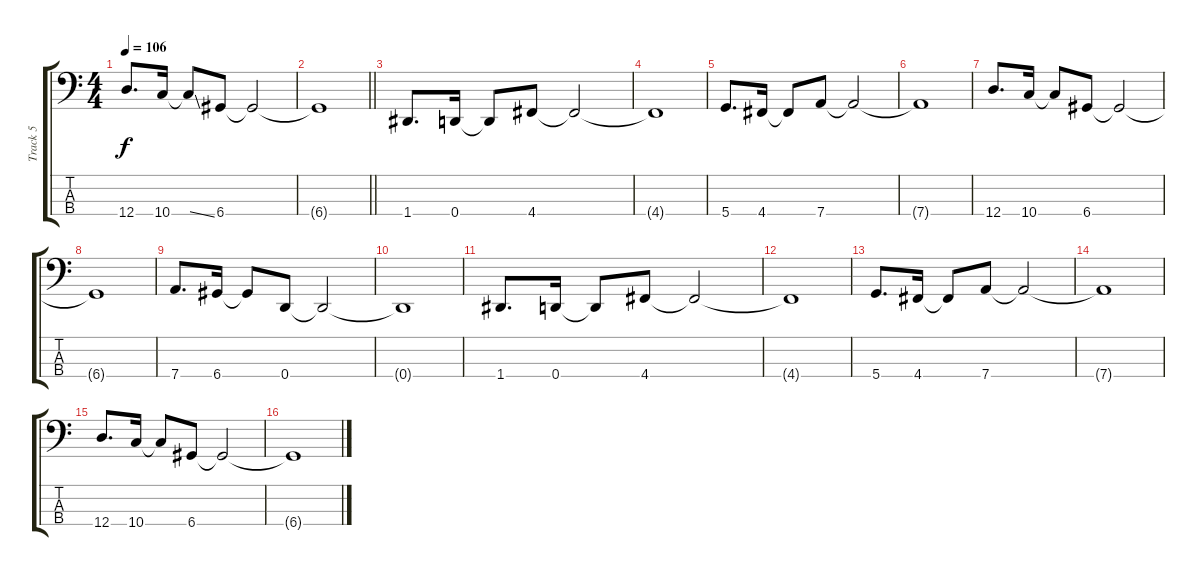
\track ("Track 5" "Track 5") {instrument electricbassfinger}
\staff {score tabs}
\tuning (G2 D2 A1 D1) {hide}
\ts (4 4)
\tempo 106
\clef f4
\ks c
12.4.8{d dy f} 10.4.16 10.4{ss t}.8 6.4.8 6.4{t}.2 |
\barLineRight lightlight
6.4{t}.1 |
\section ("" "")
1.4.8{d} 0.4.16 0.4{t}.8 4.4.8 4.4{t}.2 |
4.4{t}.1 |
5.4.8{d} 4.4.16 4.4{t}.8 7.4.8 7.4{t}.2 |
7.4{t}.1 |
12.4.8{d} 10.4.16 10.4{t}.8 6.4.8 6.4{t}.2 |
6.4{t}.1 |
7.4.8{d} 6.4.16 6.4{t}.8 0.4.8 0.4{t}.2 |
0.4{t}.1 |
1.4.8{d} 0.4.16 0.4{t}.8 4.4.8 4.4{t}.2 |
4.4{t}.1 |
5.4.8{d} 4.4.16 4.4{t}.8 7.4.8 7.4{t}.2 |
7.4{t}.1 |
12.4.8{d} 10.4.16 10.4{t}.8 6.4.8 6.4{t}.2 |
6.4{t}.1
